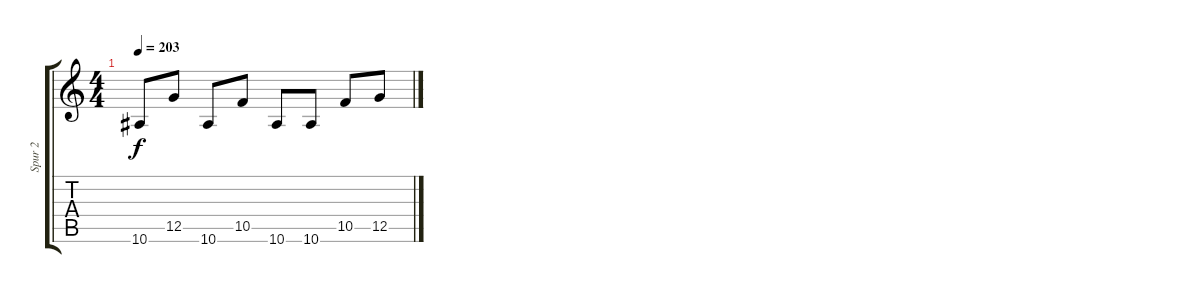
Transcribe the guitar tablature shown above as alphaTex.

\track ("Spur 2" "Spur 2") {instrument overdrivenguitar}
\staff {score tabs}
\tuning (D4 A3 F3 C3 G2 C2) {hide}
\ts (4 4)
\tempo 203
\clef g2
\ks c
10.6.8{dy f} 12.5.8 10.6.8 10.5.8 10.6.8 10.6.8 10.5.8 12.5.8
